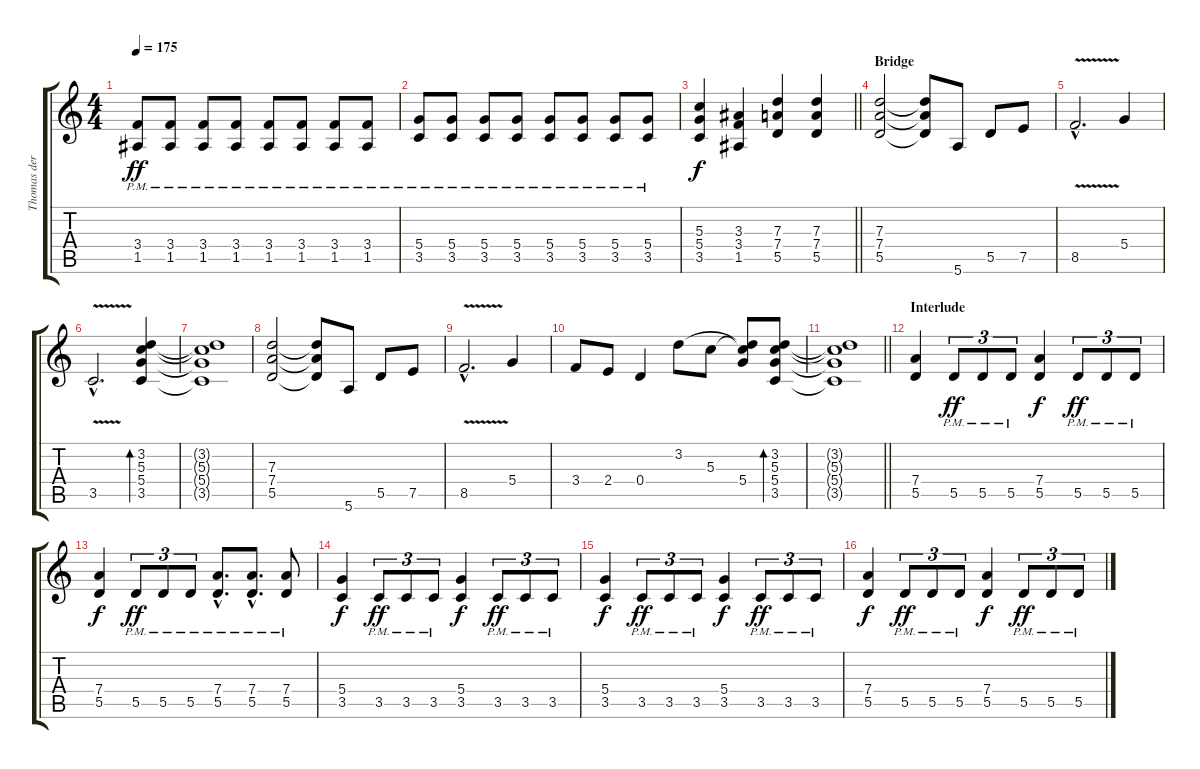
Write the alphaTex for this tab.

\track ("Thomas der Münzer" "Thomas der") {instrument distortionguitar}
\staff {score tabs}
\tuning (E4 B3 G3 D3 A2 E2) {hide}
\ts (4 4)
\tempo 175
\clef g2
\ks c
(3.4{pm} 1.5{pm}).8{dy ff} (3.4{pm} 1.5{pm}).8 (3.4{pm} 1.5{pm}).8 (3.4{pm} 1.5{pm}).8 (3.4{pm} 1.5{pm}).8 (3.4{pm} 1.5{pm}).8 (3.4{pm} 1.5{pm}).8 (3.4{pm} 1.5{pm}).8 |
(5.4{pm} 3.5{pm}).8 (5.4{pm} 3.5{pm}).8 (5.4{pm} 3.5{pm}).8 (5.4{pm} 3.5{pm}).8 (5.4{pm} 3.5{pm}).8 (5.4{pm} 3.5{pm}).8 (5.4{pm} 3.5{pm}).8 (5.4{pm} 3.5{pm}).8 |
\barLineRight lightlight
(5.3 5.4 3.5).4{dy f} (3.3 3.4 1.5).4 (7.3 7.4 5.5).4 (7.3 7.4 5.5).4 |
\section ("" "Bridge")
(7.3 7.4 5.5).2 (7.3{t} 7.4{t} 5.5{t}).8 5.6.8 5.5.8 7.5.8 |
8.5{v hac}.2{d} 5.4.4 |
3.5{v hac}.2{d} (3.2 5.3 5.4 3.5).4{bd 480} |
(3.2{t} 5.3{t} 5.4{t} 3.5{t}).1 |
(7.3 7.4 5.5).2 (7.3{t} 7.4{t} 5.5{t}).8 5.6.8 5.5.8 7.5.8 |
8.5{v hac}.2{d} 5.4.4 |
3.4.8 2.4.8 0.4.4 3.2.8 5.3.8 (3.2{t} 5.3{t} 5.4).8 (3.2 5.3 5.4 3.5).8{bd 480} |
\barLineRight lightlight
(3.2{t} 5.3{t} 5.4{t} 3.5{t}).1 |
\section ("" "Interlude")
(7.4 5.5).4 5.5{pm}.8{tu (3 2) dy ff} 5.5{pm}.8{tu (3 2)} 5.5{pm}.8{tu (3 2)} (7.4 5.5).4{dy f} 5.5{pm}.8{tu (3 2) dy ff} 5.5{pm}.8{tu (3 2)} 5.5{pm}.8{tu (3 2)} |
(7.4 5.5).4{dy f} 5.5{pm}.8{tu (3 2) dy ff} 5.5{pm}.8{tu (3 2)} 5.5{pm}.8{tu (3 2)} (7.4{hac pm} 5.5{hac pm}).8{d} (7.4{hac pm} 5.5{hac pm}).8{d} (7.4{pm} 5.5{pm}).8 |
(5.4 3.5).4{dy f} 3.5{pm}.8{tu (3 2) dy ff} 3.5{pm}.8{tu (3 2)} 3.5{pm}.8{tu (3 2)} (5.4 3.5).4{dy f} 3.5{pm}.8{tu (3 2) dy ff} 3.5{pm}.8{tu (3 2)} 3.5{pm}.8{tu (3 2)} |
(5.4 3.5).4{dy f} 3.5{pm}.8{tu (3 2) dy ff} 3.5{pm}.8{tu (3 2)} 3.5{pm}.8{tu (3 2)} (5.4 3.5).4{dy f} 3.5{pm}.8{tu (3 2) dy ff} 3.5{pm}.8{tu (3 2)} 3.5{pm}.8{tu (3 2)} |
(7.4 5.5).4{dy f} 5.5{pm}.8{tu (3 2) dy ff} 5.5{pm}.8{tu (3 2)} 5.5{pm}.8{tu (3 2)} (7.4 5.5).4{dy f} 5.5{pm}.8{tu (3 2) dy ff} 5.5{pm}.8{tu (3 2)} 5.5{pm}.8{tu (3 2)}
